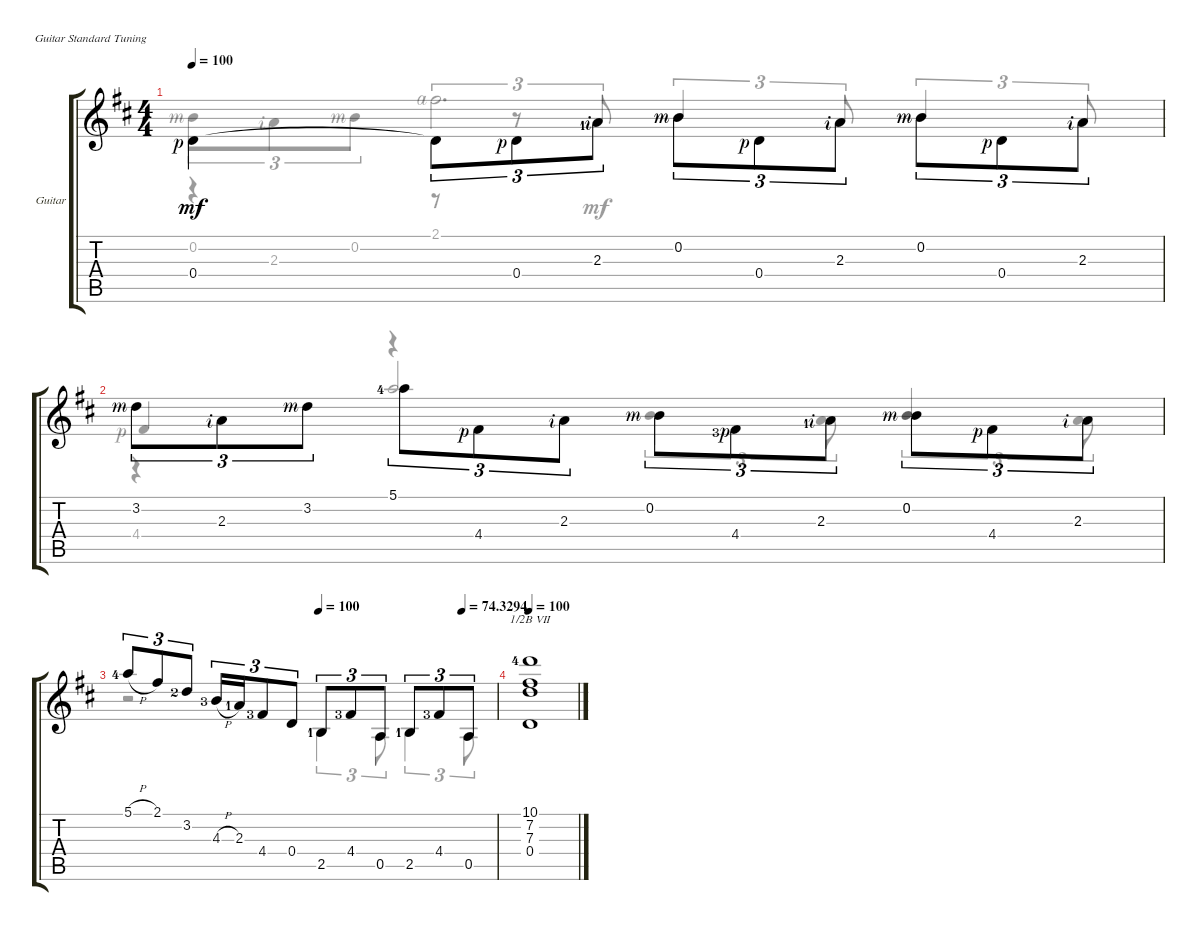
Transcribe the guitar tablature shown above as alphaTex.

\defaultSystemsLayout 4
\bracketExtendMode groupsimilarinstruments
\firstSystemTrackNameOrientation horizontal
\otherSystemsTrackNameOrientation horizontal
\track (" Guitar" " Guitar") {instrument acousticguitarsteel}
\staff {score tabs}
\tuning (E4 B3 G3 D3 A2 E2)
\voice
\ts (4 4)
\tempo 100
\clef g2
\ks d
0.4{rf 1}.4{dy mf beam invert} 0.4{t}.8{tu (3 2) beam invert} 0.4{rf 1}.8{tu (3 2)} 2.3{lf 2 rf 2}.8{tu (3 2)} 0.2{rf 3}.8{tu (3 2) beam invert} 0.4{rf 1}.8{tu (3 2)} 2.3{rf 2}.8{tu (3 2)} 0.2{rf 3}.8{tu (3 2) beam invert} 0.4{rf 1}.8{tu (3 2)} 2.3{rf 2}.8{tu (3 2)} |
3.2{rf 3}.8{tu (3 2)} 2.3{rf 2}.8{tu (3 2)} 3.2{rf 3}.8{tu (3 2)} 5.1{lf 5}.8{tu (3 2) beam invert} 4.4{rf 1}.8{tu (3 2)} 2.3{rf 2}.8{tu (3 2)} 0.2{rf 3}.8{tu (3 2) beam invert} 4.4{lf 4 rf 1}.8{tu (3 2)} 2.3{lf 2 rf 2}.8{tu (3 2)} 0.2{rf 3}.8{tu (3 2) beam invert} 4.4{rf 1}.8{tu (3 2)} 2.3{rf 2}.8{tu (3 2)} |
\tempo (100 0.51875)
\tempo (74.3294 0.90625)
5.1{h lf 5}.8{tu (3 2)} 2.1.8{tu (3 2)} 3.2{lf 3}.8{tu (3 2)} 4.3{h lf 4}.16{tu (3 2)} 2.3{lf 2}.16{tu (3 2)} 4.4{lf 4}.8{tu (3 2)} 0.4.8{tu (3 2)} 2.5{lf 2}.8{tu (3 2)} 4.4{lf 4}.8{tu (3 2)} 0.5.8{tu (3 2)} 2.5{lf 2}.8{tu (3 2)} 4.4{lf 4}.8{tu (3 2)} 0.5.8{tu (3 2)} |
\tempo 100
(10.1{lf 5} 7.2 7.3 0.4).1{barre (7 half)}
\voice
\clef g2
\ottava regular
\simile none
\ks d
0.2{rf 3}.8{tu (3 2) dy mf} 2.3{rf 2}.8{tu (3 2)} 0.2{rf 3}.8{tu (3 2)} 2.1{rf 4}.2{d} |
4.4{rf 1}.4{beam invert} r.4 0.2.4{tu (3 2)} 2.3.8{tu (3 2)} 0.2.4{tu (3 2)} 2.3.8{tu (3 2)} |
r.2 2.5{lf 2}.4{tu (3 2)} 0.5.8{tu (3 2)} 2.5{lf 2}.4{tu (3 2)} 0.5.8{tu (3 2)} |
\voice
\clef g2
\ottava regular
\simile none
\ks d
r.4{dy mf} r.8{tu (3 2)} r.8{tu (3 2) beam invert} 2.3{lf 2 rf 2}.8{tu (3 2) beam invert} 0.2{rf 3}.4{tu (3 2) beam invert} 2.3{rf 2}.8{tu (3 2) beam invert} 0.2{rf 3}.4{tu (3 2) beam invert} 2.3{rf 2}.8{tu (3 2) beam invert} |
r.4 5.1.2{beam invert} 0.2.4{beam invert} |
|
